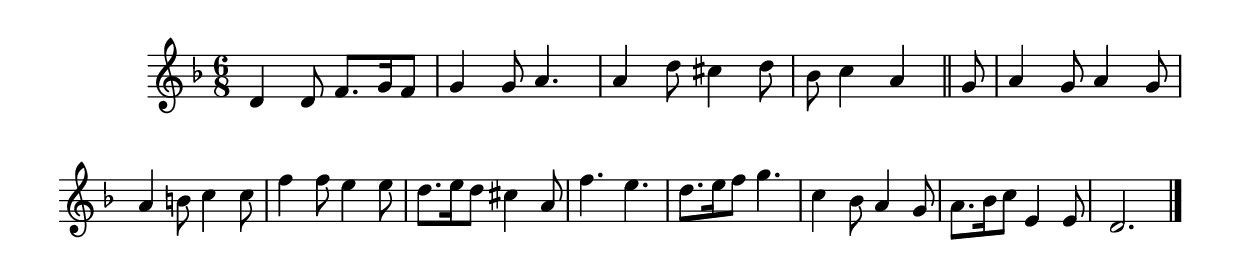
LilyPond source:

\version "2.24"
\language "english"

global = {
  \time 6/8
  \key f \major
}

mBreak = { \break }

\score {
      \new Staff = "up"  {
        <<
          \new 	Voice = "one" 	\fixed c' {
            \global
            %\voiceOne
            d4 8 f8. g16 f8 | g4 8 a4. | 4 d'8 cs'4 d'8 | \partial 8*5 bf8 c'4 a \bar "||" | \partial 8 g8 | a4 g8 a4 g8 | \mBreak
            a4 b!8 c'4 8 | f'4 8 e'4 8 | d'8. e'16 d'8 cs'4 a8 | f'4. e'4. | d'8. e'16 f'8 g'4. | c'4 bf8 a4 g8 | a8. bf16 c'8 e4 8 | \partial 2. d2. | \fine 
          }	% end voice one
          \new Voice  \fixed c' {
            %\voiceTwo
            
          } % end voice two
        >>
      } % end staff up


  \layout{
    \context{
      \Score {
        \omit  BarNumber
      }%end score
    }%end context
  }%end layout

  \midi{}

}%end score